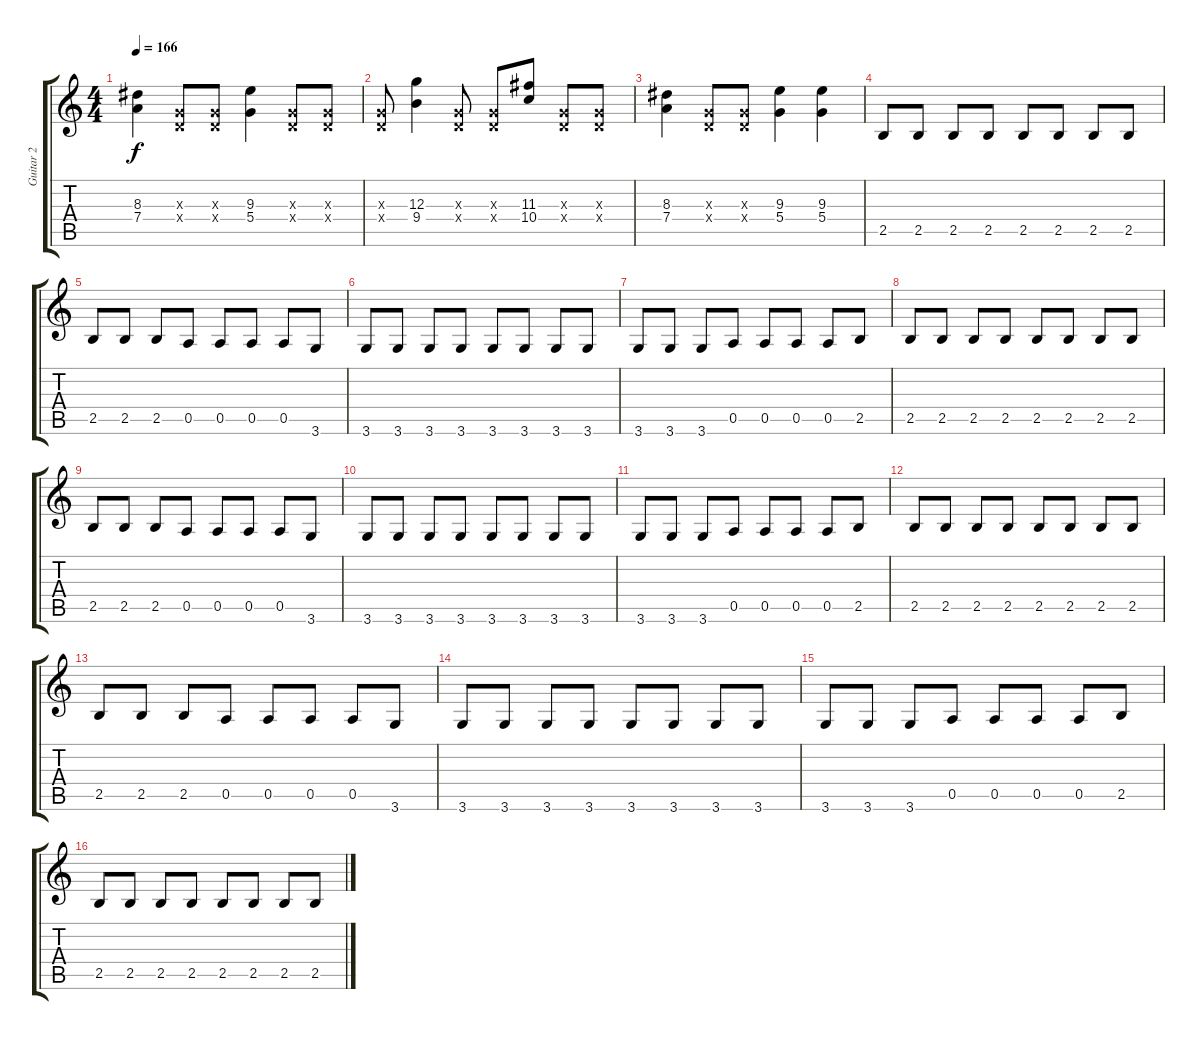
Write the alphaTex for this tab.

\track ("Guitar 2" "Guitar 2") {instrument distortionguitar}
\staff {score tabs}
\tuning (E4 B3 G3 D3 A2 E2) {hide}
\ts (4 4)
\tempo 166
\clef g2
\ks c
(8.3 7.4).4{dy f} (0.3{x} 0.4{x}).8 (0.3{x} 0.4{x}).8 (9.3 5.4).4 (0.3{x} 0.4{x}).8 (0.3{x} 0.4{x}).8 |
(0.3{x} 0.4{x}).8 (12.3 9.4).4 (0.3{x} 0.4{x}).8 (0.3{x} 0.4{x}).8 (11.3 10.4).8 (0.3{x} 0.4{x}).8 (0.3{x} 0.4{x}).8 |
(8.3 7.4).4 (0.3{x} 0.4{x}).8 (0.3{x} 0.4{x}).8 (9.3 5.4).4 (9.3 5.4).4 |
2.5.8 2.5.8 2.5.8 2.5.8 2.5.8 2.5.8 2.5.8 2.5.8 |
2.5.8 2.5.8 2.5.8 0.5.8 0.5.8 0.5.8 0.5.8 3.6.8 |
3.6.8 3.6.8 3.6.8 3.6.8 3.6.8 3.6.8 3.6.8 3.6.8 |
3.6.8 3.6.8 3.6.8 0.5.8 0.5.8 0.5.8 0.5.8 2.5.8 |
2.5.8 2.5.8 2.5.8 2.5.8 2.5.8 2.5.8 2.5.8 2.5.8 |
2.5.8 2.5.8 2.5.8 0.5.8 0.5.8 0.5.8 0.5.8 3.6.8 |
3.6.8 3.6.8 3.6.8 3.6.8 3.6.8 3.6.8 3.6.8 3.6.8 |
3.6.8 3.6.8 3.6.8 0.5.8 0.5.8 0.5.8 0.5.8 2.5.8 |
2.5.8 2.5.8 2.5.8 2.5.8 2.5.8 2.5.8 2.5.8 2.5.8 |
2.5.8 2.5.8 2.5.8 0.5.8 0.5.8 0.5.8 0.5.8 3.6.8 |
3.6.8 3.6.8 3.6.8 3.6.8 3.6.8 3.6.8 3.6.8 3.6.8 |
3.6.8 3.6.8 3.6.8 0.5.8 0.5.8 0.5.8 0.5.8 2.5.8 |
2.5.8 2.5.8 2.5.8 2.5.8 2.5.8 2.5.8 2.5.8 2.5.8
